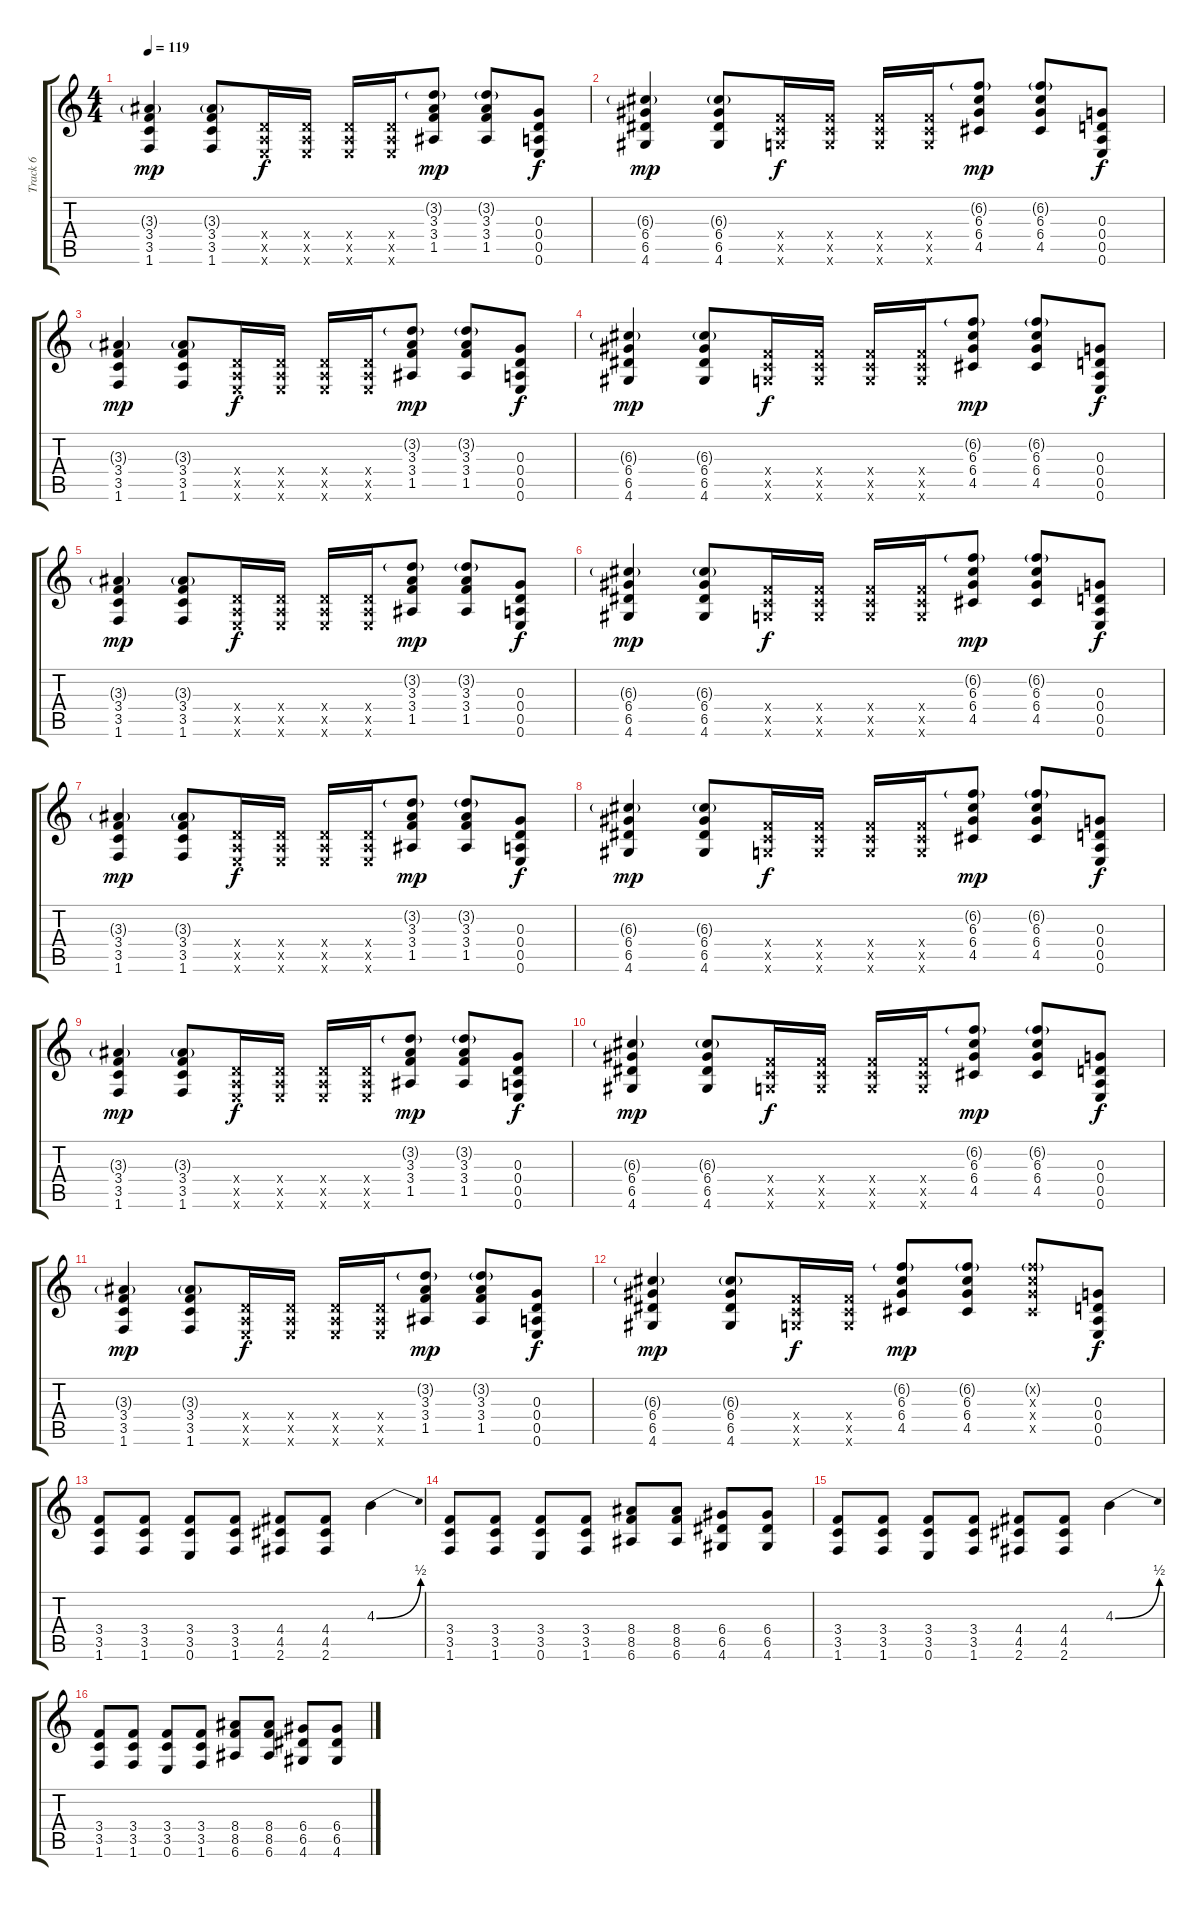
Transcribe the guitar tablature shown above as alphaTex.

\track ("Track 6" "Track 6") {instrument distortionguitar}
\staff {score tabs}
\tuning (E4 B3 G3 D3 A2 E2) {hide}
\ts (4 4)
\tempo 119
\clef g2
\ks c
(3.3{g} 3.4 3.5 1.6).4{dy mp} (3.3{g} 3.4 3.5 1.6).8 (0.4{x} 0.5{x} 0.6{x}).16{dy f} (0.4{x} 0.5{x} 0.6{x}).16 (0.4{x} 0.5{x} 0.6{x}).16 (0.4{x} 0.5{x} 0.6{x}).16 (3.2{g} 3.3 3.4 1.5).8{dy mp} (3.2{g} 3.3 3.4 1.5).8 (0.3 0.4 0.5 0.6).8{dy f} |
(6.3{g} 6.4 6.5 4.6).4{dy mp} (6.3{g} 6.4 6.5 4.6).8 (3.4{x} 3.5{x} 3.6{x}).16{dy f} (3.4{x} 3.5{x} 3.6{x}).16 (3.4{x} 3.5{x} 3.6{x}).16 (3.4{x} 3.5{x} 3.6{x}).16 (6.2{g} 6.3 6.4 4.5).8{dy mp} (6.2{g} 6.3 6.4 4.5).8 (0.3 0.4 0.5 0.6).8{dy f} |
(3.3{g} 3.4 3.5 1.6).4{dy mp} (3.3{g} 3.4 3.5 1.6).8 (0.4{x} 0.5{x} 0.6{x}).16{dy f} (0.4{x} 0.5{x} 0.6{x}).16 (0.4{x} 0.5{x} 0.6{x}).16 (0.4{x} 0.5{x} 0.6{x}).16 (3.2{g} 3.3 3.4 1.5).8{dy mp} (3.2{g} 3.3 3.4 1.5).8 (0.3 0.4 0.5 0.6).8{dy f} |
(6.3{g} 6.4 6.5 4.6).4{dy mp} (6.3{g} 6.4 6.5 4.6).8 (3.4{x} 3.5{x} 3.6{x}).16{dy f} (3.4{x} 3.5{x} 3.6{x}).16 (3.4{x} 3.5{x} 3.6{x}).16 (3.4{x} 3.5{x} 3.6{x}).16 (6.2{g} 6.3 6.4 4.5).8{dy mp} (6.2{g} 6.3 6.4 4.5).8 (0.3 0.4 0.5 0.6).8{dy f} |
(3.3{g} 3.4 3.5 1.6).4{dy mp} (3.3{g} 3.4 3.5 1.6).8 (0.4{x} 0.5{x} 0.6{x}).16{dy f} (0.4{x} 0.5{x} 0.6{x}).16 (0.4{x} 0.5{x} 0.6{x}).16 (0.4{x} 0.5{x} 0.6{x}).16 (3.2{g} 3.3 3.4 1.5).8{dy mp} (3.2{g} 3.3 3.4 1.5).8 (0.3 0.4 0.5 0.6).8{dy f} |
(6.3{g} 6.4 6.5 4.6).4{dy mp} (6.3{g} 6.4 6.5 4.6).8 (3.4{x} 3.5{x} 3.6{x}).16{dy f} (3.4{x} 3.5{x} 3.6{x}).16 (3.4{x} 3.5{x} 3.6{x}).16 (3.4{x} 3.5{x} 3.6{x}).16 (6.2{g} 6.3 6.4 4.5).8{dy mp} (6.2{g} 6.3 6.4 4.5).8 (0.3 0.4 0.5 0.6).8{dy f} |
(3.3{g} 3.4 3.5 1.6).4{dy mp} (3.3{g} 3.4 3.5 1.6).8 (0.4{x} 0.5{x} 0.6{x}).16{dy f} (0.4{x} 0.5{x} 0.6{x}).16 (0.4{x} 0.5{x} 0.6{x}).16 (0.4{x} 0.5{x} 0.6{x}).16 (3.2{g} 3.3 3.4 1.5).8{dy mp} (3.2{g} 3.3 3.4 1.5).8 (0.3 0.4 0.5 0.6).8{dy f} |
(6.3{g} 6.4 6.5 4.6).4{dy mp} (6.3{g} 6.4 6.5 4.6).8 (3.4{x} 3.5{x} 3.6{x}).16{dy f} (3.4{x} 3.5{x} 3.6{x}).16 (3.4{x} 3.5{x} 3.6{x}).16 (3.4{x} 3.5{x} 3.6{x}).16 (6.2{g} 6.3 6.4 4.5).8{dy mp} (6.2{g} 6.3 6.4 4.5).8 (0.3 0.4 0.5 0.6).8{dy f} |
(3.3{g} 3.4 3.5 1.6).4{dy mp} (3.3{g} 3.4 3.5 1.6).8 (0.4{x} 0.5{x} 0.6{x}).16{dy f} (0.4{x} 0.5{x} 0.6{x}).16 (0.4{x} 0.5{x} 0.6{x}).16 (0.4{x} 0.5{x} 0.6{x}).16 (3.2{g} 3.3 3.4 1.5).8{dy mp} (3.2{g} 3.3 3.4 1.5).8 (0.3 0.4 0.5 0.6).8{dy f} |
(6.3{g} 6.4 6.5 4.6).4{dy mp} (6.3{g} 6.4 6.5 4.6).8 (3.4{x} 3.5{x} 3.6{x}).16{dy f} (3.4{x} 3.5{x} 3.6{x}).16 (3.4{x} 3.5{x} 3.6{x}).16 (3.4{x} 3.5{x} 3.6{x}).16 (6.2{g} 6.3 6.4 4.5).8{dy mp} (6.2{g} 6.3 6.4 4.5).8 (0.3 0.4 0.5 0.6).8{dy f} |
(3.3{g} 3.4 3.5 1.6).4{dy mp} (3.3{g} 3.4 3.5 1.6).8 (0.4{x} 0.5{x} 0.6{x}).16{dy f} (0.4{x} 0.5{x} 0.6{x}).16 (0.4{x} 0.5{x} 0.6{x}).16 (0.4{x} 0.5{x} 0.6{x}).16 (3.2{g} 3.3 3.4 1.5).8{dy mp} (3.2{g} 3.3 3.4 1.5).8 (0.3 0.4 0.5 0.6).8{dy f} |
(6.3{g} 6.4 6.5 4.6).4{dy mp} (6.3{g} 6.4 6.5 4.6).8 (3.4{x} 3.5{x} 3.6{x}).16{dy f} (3.4{x} 3.5{x} 3.6{x}).16 (6.2{g} 6.3 6.4 4.5).8{dy mp} (6.2{g} 6.3 6.4 4.5).8 (6.2{g x} 6.3{x} 6.4{x} 4.5{x}).8 (0.3 0.4 0.5 0.6).8{dy f} |
(3.4 3.5 1.6).8 (3.4 3.5 1.6).8 (3.4 3.5 0.6).8 (3.4 3.5 1.6).8 (4.4 4.5 2.6).8 (4.4 4.5 2.6).8 4.3{be (bend 0 0 60 2)}.4 |
(3.4 3.5 1.6).8 (3.4 3.5 1.6).8 (3.4 3.5 0.6).8 (3.4 3.5 1.6).8 (8.4 8.5 6.6).8 (8.4 8.5 6.6).8 (6.4 6.5 4.6).8 (6.4 6.5 4.6).8 |
(3.4 3.5 1.6).8 (3.4 3.5 1.6).8 (3.4 3.5 0.6).8 (3.4 3.5 1.6).8 (4.4 4.5 2.6).8 (4.4 4.5 2.6).8 4.3{be (bend 0 0 60 2)}.4 |
(3.4 3.5 1.6).8 (3.4 3.5 1.6).8 (3.4 3.5 0.6).8 (3.4 3.5 1.6).8 (8.4 8.5 6.6).8 (8.4 8.5 6.6).8 (6.4 6.5 4.6).8 (6.4 6.5 4.6).8
